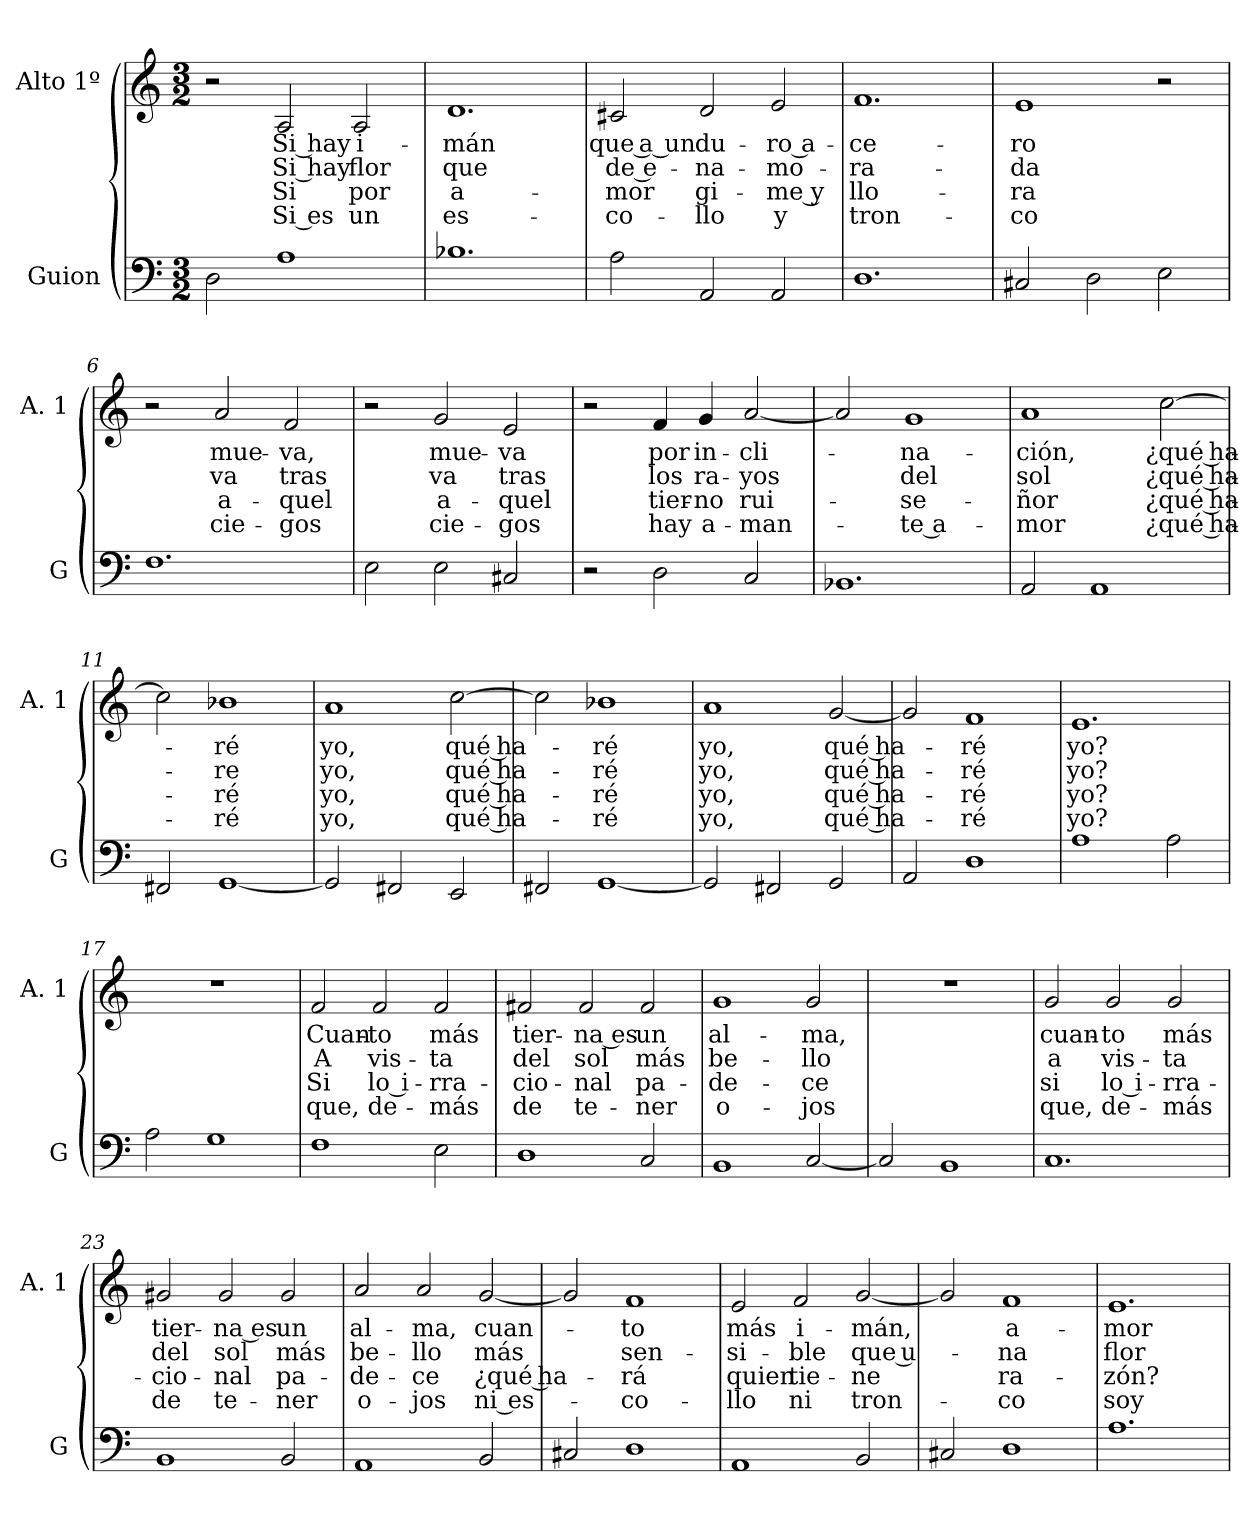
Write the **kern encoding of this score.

**kern	**kern	**text	**text	**text	**text
*part2	*part1	*part1	*part1	*part1	*part1
*staff2	*staff1	*staff1	*staff1	*staff1	*staff1
*I"Guion	*I"Alto 1º	*	*	*	*
*I'G	*I'A. 1	*	*	*	*
*clefF4	*clefG2	*	*	*	*
*M3/2	*M3/2	*	*	*	*
=1	=1	=1	=1	=1	=1
2D	2r	.	.	.	.
1A	2A	Si hay	Si hay	Si	Si es
.	2A	i-	flor	por	un
=2	=2	=2	=2	=2	=2
1.B-X	1.d	-mán	que	a-	es-
=3	=3	=3	=3	=3	=3
2A	2c#X	que a un	de e-	-mor	-co-
2AA	2d	du-	-na-	gi-	-llo
2AA	2e	ro a-	-mo-	-me y	y
=4	=4	=4	=4	=4	=4
1.D	1.f	-ce-	-ra-	llo-	tron-
=5	=5	=5	=5	=5	=5
2C#X	1e	ro	-da	-ra	-co
2D	.	.	.	.	.
2E	2r	.	.	.	.
=6	=6	=6	=6	=6	=6
1.F	2r	.	.	.	.
.	2a	mue-	va	a-	cie-
.	2f	-va,	tras	-quel	-gos
=7	=7	=7	=7	=7	=7
2E	2r	.	.	.	.
2E	2g	mue-	va	a-	cie-
2C#X	2e	-va	tras	-quel	-gos
=8	=8	=8	=8	=8	=8
2r	2r	.	.	.	.
2D	4f	por	los	tier-	hay
.	4g	in-	ra-	-no	a-
2C	[2a	-cli-	-yos	rui-	-man-
=9	=9	=9	=9	=9	=9
1.BB-X	2a]	.	.	.	.
.	1g	-na-	del	-se-	te a-
=10	=10	=10	=10	=10	=10
2AA	1a	-ción,	sol	-ñor	-mor
1AA	.	.	.	.	.
.	[2cc	¿qué ha-	¿qué ha-	¿qué ha-	¿qué ha-
=11	=11	=11	=11	=11	=11
2FF#X	2cc]	.	.	.	.
[1GG	1b-X	-ré	-re	-ré	-ré
=12	=12	=12	=12	=12	=12
2GG]	1a	yo,	yo,	yo,	yo,
2FF#X	.	.	.	.	.
2EE	[2cc	qué ha-	qué ha-	qué ha-	qué ha-
=13	=13	=13	=13	=13	=13
2FF#X	2cc]	.	.	.	.
[1GG	1b-X	-ré	-ré	-ré	-ré
=14	=14	=14	=14	=14	=14
2GG]	1a	yo,	yo,	yo,	yo,
2FF#X	.	.	.	.	.
2GG	[2g	qué ha-	qué ha-	qué ha-	qué ha-
=15	=15	=15	=15	=15	=15
2AA	2g]	.	.	.	.
1D	1f	-ré	-ré	-ré	-ré
=16	=16	=16	=16	=16	=16
1A	1.e	yo?	yo?	yo?	yo?
2A	.	.	.	.	.
=17	=17	=17	=17	=17	=17
2A	1.r	.	.	.	.
1G	.	.	.	.	.
=18	=18	=18	=18	=18	=18
1F	2f	Cuan-	A	Si	que,
.	2f	-to	vis-	lo i-	de-
2E	2f	más	-ta	-rra-	-más
=19	=19	=19	=19	=19	=19
1D	2f#X	tier-	del	-cio-	de
.	2f#	-na es	sol	-nal	te-
2C	2f#	un	más	pa-	-ner
=20	=20	=20	=20	=20	=20
1BB	1g	al-	be-	-de-	o-
[2C	2g	-ma,	-llo	-ce	-jos
=21	=21	=21	=21	=21	=21
2C]	1.r	.	.	.	.
1BB	.	.	.	.	.
=22	=22	=22	=22	=22	=22
1.C	2g	cuan-	a	si	que,
.	2g	-to	vis-	lo i-	de-
.	2g	más	-ta	-rra-	-más
=23	=23	=23	=23	=23	=23
1BB	2g#X	tier-	del	-cio-	de
.	2g#	-na es	sol	-nal	te-
2BB	2g#	un	más	pa-	-ner
=24	=24	=24	=24	=24	=24
1AA	2a	al-	be-	-de-	o-
.	2a	-ma,	-llo	-ce	-jos
2BB	[2g	cuan-	más	¿qué ha-	ni es-
=25	=25	=25	=25	=25	=25
2C#X	2g]	.	.	.	.
1D	1f	-to	sen-	-rá	-co-
=26	=26	=26	=26	=26	=26
1AA	2e	más	-si-	quien	-llo
.	2f	i-	-ble	tie-	ni
2BB	[2g	-mán,	que u-	-ne	tron-
=27	=27	=27	=27	=27	=27
2C#X	2g]	.	.	.	.
1D	1f	a-	-na	ra-	-co
=28	=28	=28	=28	=28	=28
1.A	1.e	-mor	flor	-zón?	soy
=	=	=	=	=	=
*-	*-	*-	*-	*-	*-
